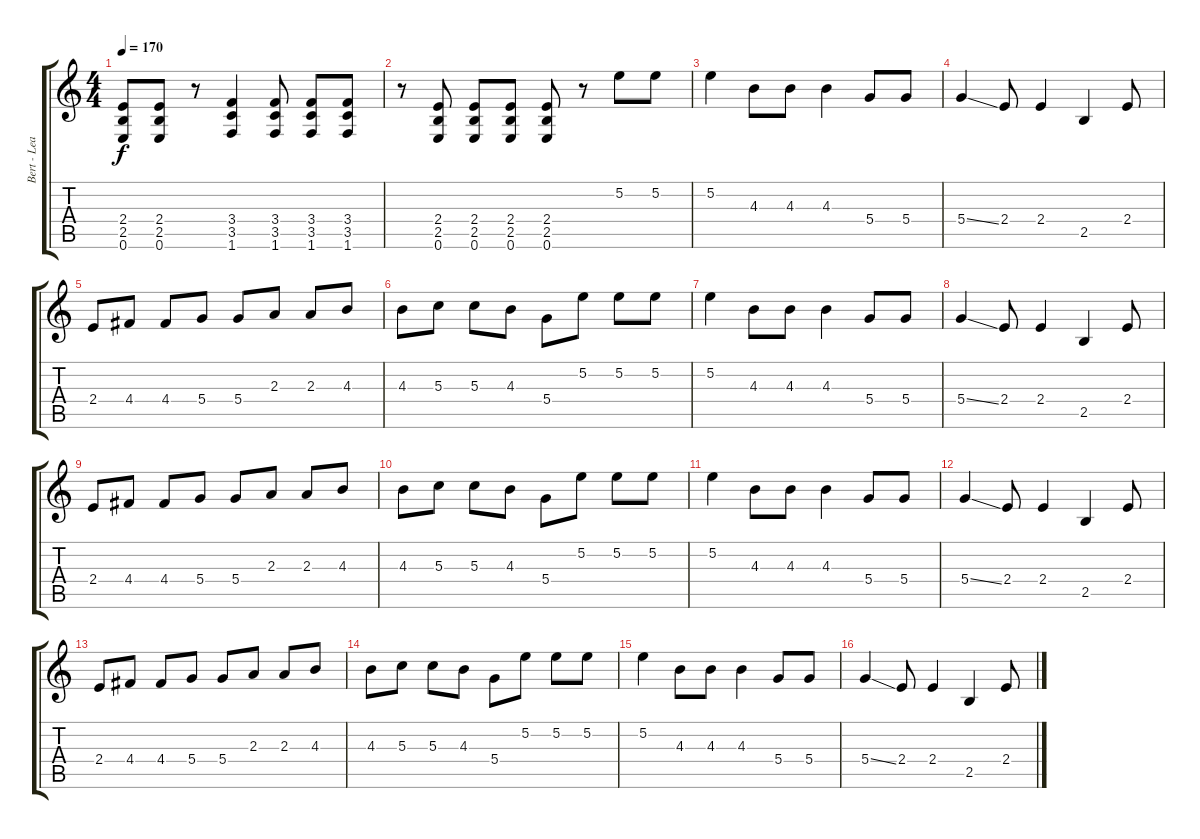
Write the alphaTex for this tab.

\track ("Bert - Lead" "Bert - Lea") {instrument electricguitarclean}
\staff {score tabs}
\tuning (E4 B3 G3 D3 A2 E2) {hide}
\ts (4 4)
\tempo 170
\clef g2
\ks c
(2.4 2.5 0.6).8{dy f} (2.4 2.5 0.6).8 r.8 (3.4 3.5 1.6).4 (3.4 3.5 1.6).8 (3.4 3.5 1.6).8 (3.4 3.5 1.6).8 |
r.8 (2.4 2.5 0.6).8 (2.4 2.5 0.6).8 (2.4 2.5 0.6).8 (2.4 2.5 0.6).8 r.8 5.2.8 5.2.8 |
5.2.4 4.3.8 4.3.8 4.3.4 5.4.8 5.4.8 |
5.4{ss}.4 2.4.8 2.4.4 2.5.4 2.4.8 |
2.4.8 4.4.8 4.4.8 5.4.8 5.4.8 2.3.8 2.3.8 4.3.8 |
4.3.8 5.3.8 5.3.8 4.3.8 5.4.8 5.2.8 5.2.8 5.2.8 |
5.2.4 4.3.8 4.3.8 4.3.4 5.4.8 5.4.8 |
5.4{ss}.4 2.4.8 2.4.4 2.5.4 2.4.8 |
2.4.8 4.4.8 4.4.8 5.4.8 5.4.8 2.3.8 2.3.8 4.3.8 |
4.3.8 5.3.8 5.3.8 4.3.8 5.4.8 5.2.8 5.2.8 5.2.8 |
5.2.4 4.3.8 4.3.8 4.3.4 5.4.8 5.4.8 |
5.4{ss}.4 2.4.8 2.4.4 2.5.4 2.4.8 |
2.4.8 4.4.8 4.4.8 5.4.8 5.4.8 2.3.8 2.3.8 4.3.8 |
4.3.8 5.3.8 5.3.8 4.3.8 5.4.8 5.2.8 5.2.8 5.2.8 |
5.2.4 4.3.8 4.3.8 4.3.4 5.4.8 5.4.8 |
5.4{ss}.4 2.4.8 2.4.4 2.5.4 2.4.8
